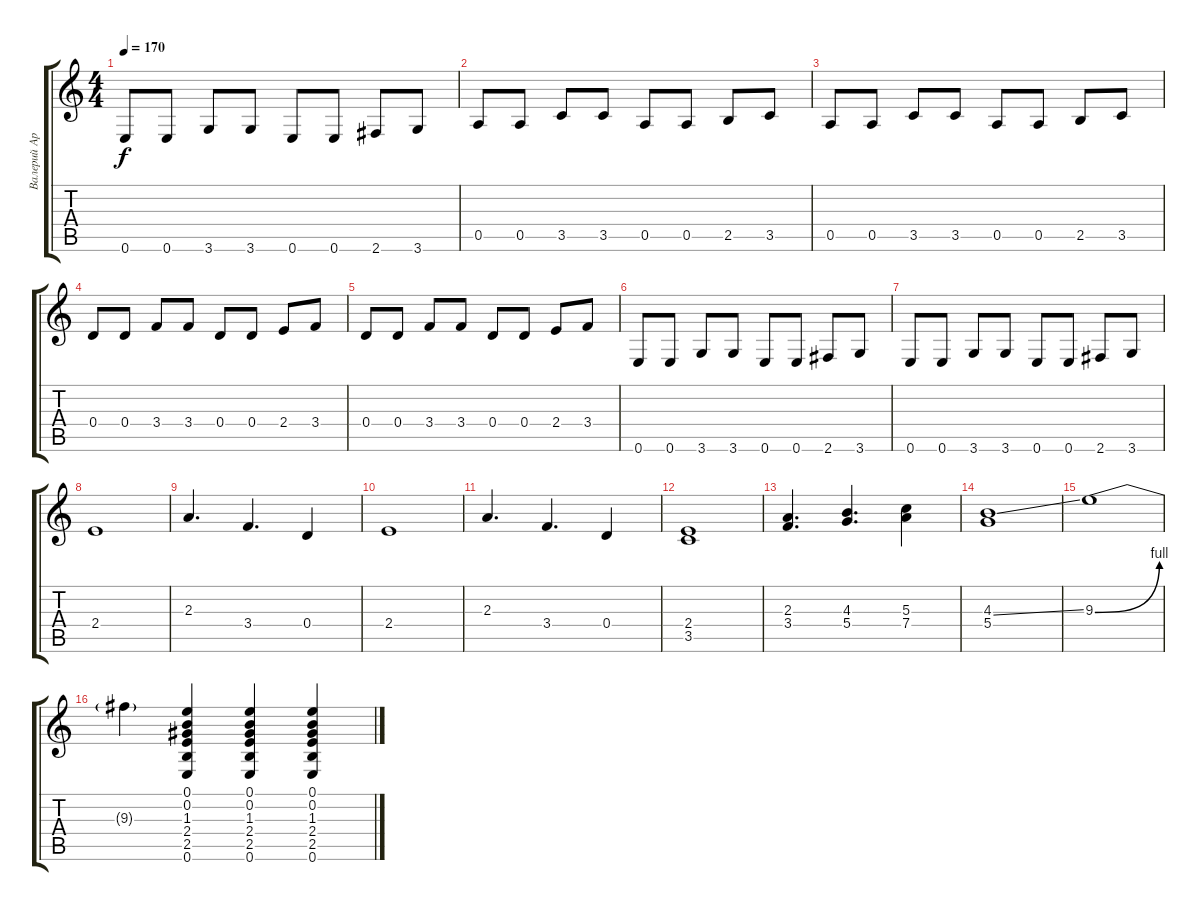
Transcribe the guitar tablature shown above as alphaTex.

\track ("Валерий Аркадин" "Валерий Ар") {instrument distortionguitar}
\staff {score tabs}
\tuning (E4 B3 G3 D3 A2 E2) {hide}
\ts (4 4)
\tempo 170
\clef g2
\ks c
0.6.8{dy f} 0.6.8 3.6.8 3.6.8 0.6.8 0.6.8 2.6.8 3.6.8 |
0.5.8 0.5.8 3.5.8 3.5.8 0.5.8 0.5.8 2.5.8 3.5.8 |
0.5.8 0.5.8 3.5.8 3.5.8 0.5.8 0.5.8 2.5.8 3.5.8 |
0.4.8 0.4.8 3.4.8 3.4.8 0.4.8 0.4.8 2.4.8 3.4.8 |
0.4.8 0.4.8 3.4.8 3.4.8 0.4.8 0.4.8 2.4.8 3.4.8 |
0.6.8 0.6.8 3.6.8 3.6.8 0.6.8 0.6.8 2.6.8 3.6.8 |
0.6.8 0.6.8 3.6.8 3.6.8 0.6.8 0.6.8 2.6.8 3.6.8 |
2.4.1 |
2.3.4{d} 3.4.4{d} 0.4.4 |
2.4.1 |
2.3.4{d} 3.4.4{d} 0.4.4 |
(2.4 3.5).1 |
(2.3 3.4).4{d} (4.3 5.4).4{d} (5.3 7.4).4 |
(4.3{ss} 5.4).1 |
9.3{be (bend 0 0 60 4)}.1 |
9.3{t}.4 (0.1 0.2 1.3 2.4 2.5 0.6).4 (0.1 0.2 1.3 2.4 2.5 0.6).4 (0.1 0.2 1.3 2.4 2.5 0.6).4
